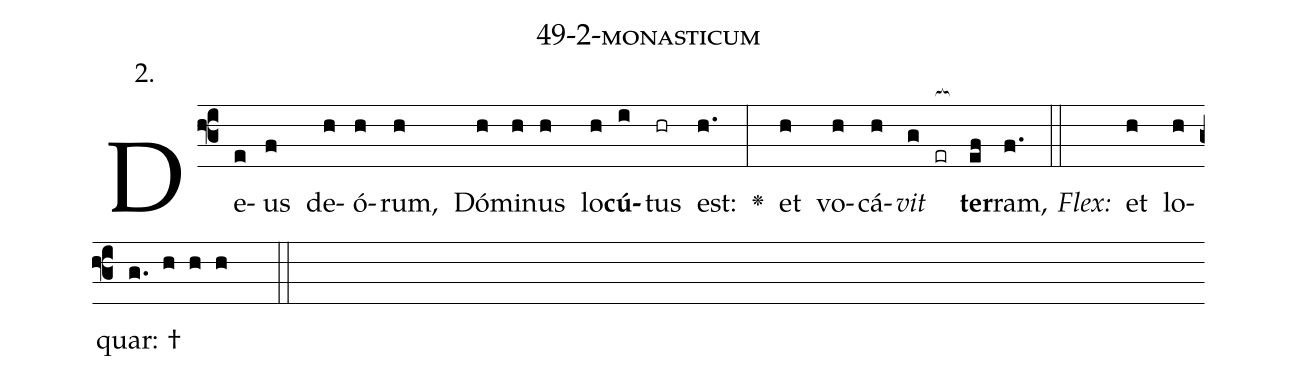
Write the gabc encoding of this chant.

name: 49-2-monasticum;
annotation: 2.;
%%
(f3)De(e)us(f) de(h)ó(h)rum,(h) Dó(h)mi(h)nus(h) lo(h)<b>cú</b>(i)tus(hr) est:(h.) <v>\greheightstar</v>(:) et(h) vo(h)cá(h)<i>vit</i>(g er[ocb:1{]) <b>ter</b>(ef[ocb:0}])ram,(f.) (::)
<i>Flex:</i>()  et(h) lo(h)quar: †(g. h h h  ::)

%E(h) u(h) o(h) u(g) a(ef) e.(f.) (::)
